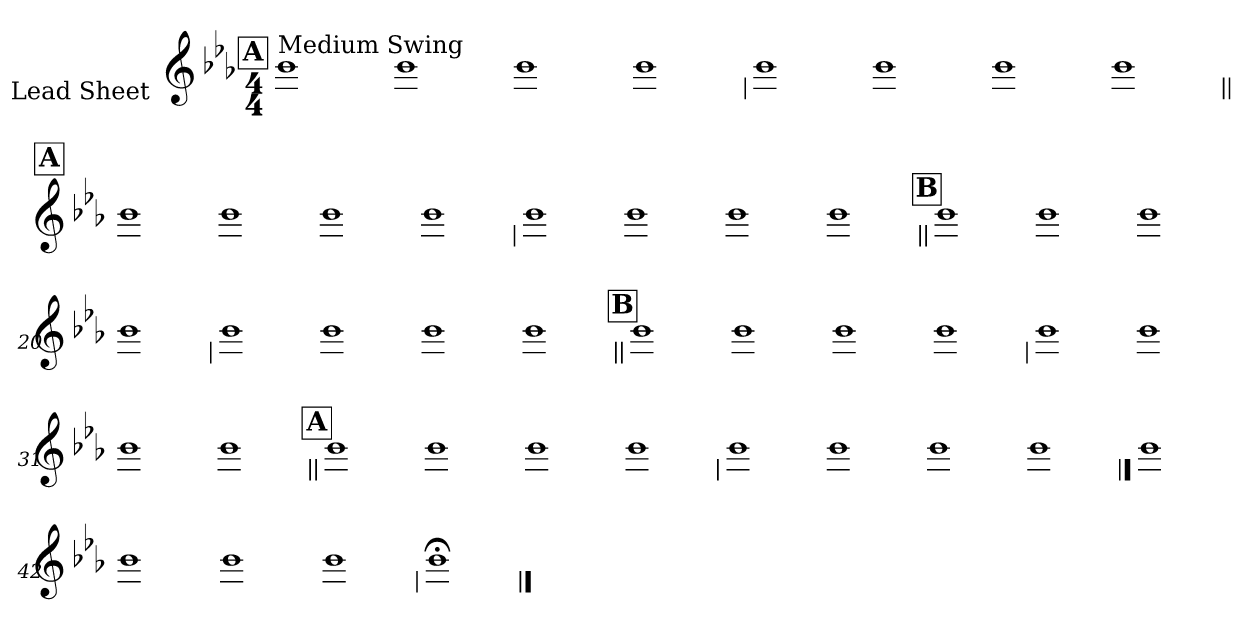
**kern
*part1
*staff1
*I"Lead Sheet
*stria0
*clefG2
*k[b-e-a-]
*c:
*M4/4
!!LO:REH:place=s1:a:t=A
=1||
!LO:TX:a:t=Medium Swing
1b-
=2-
1b-
=3-
1b-
=4-
1b-
!!LO:LB:g=z
=5
1b-
=6-
1b-
=7-
1b-
=8-
1b-
!!LO:LB:g=z
!!LO:REH:place=s1:a:t=A
=9||
1b-
=10-
1b-
=11-
1b-
=12-
1b-
!!LO:LB:g=z
=13
1b-
=14-
1b-
=15-
1b-
=16-
1b-
!!LO:LB:g=z
!!LO:REH:place=s1:a:t=B
=17||
1b-
=18-
1b-
=19-
1b-
=20-
1b-
!!LO:LB:g=z
=21
1b-
=22-
1b-
=23-
1b-
=24-
1b-
!!LO:LB:g=z
!!LO:REH:place=s1:a:t=B
=25||
1b-
=26-
1b-
=27-
1b-
=28-
1b-
!!LO:LB:g=z
=29
1b-
=30-
1b-
=31-
1b-
=32-
1b-
!!LO:LB:g=z
!!LO:REH:place=s1:a:t=A
=33||
1b-
=34-
1b-
=35-
1b-
=36-
1b-
!!LO:LB:g=z
=37
1b-
=38-
1b-
=39-
1b-
=40-
1b-
!!LO:LB:g=z
==41
1b-
=42-
1b-
=43-
1b-
=44-
1b-
!!LO:LB:g=z
=45
1b-;
==
*-
